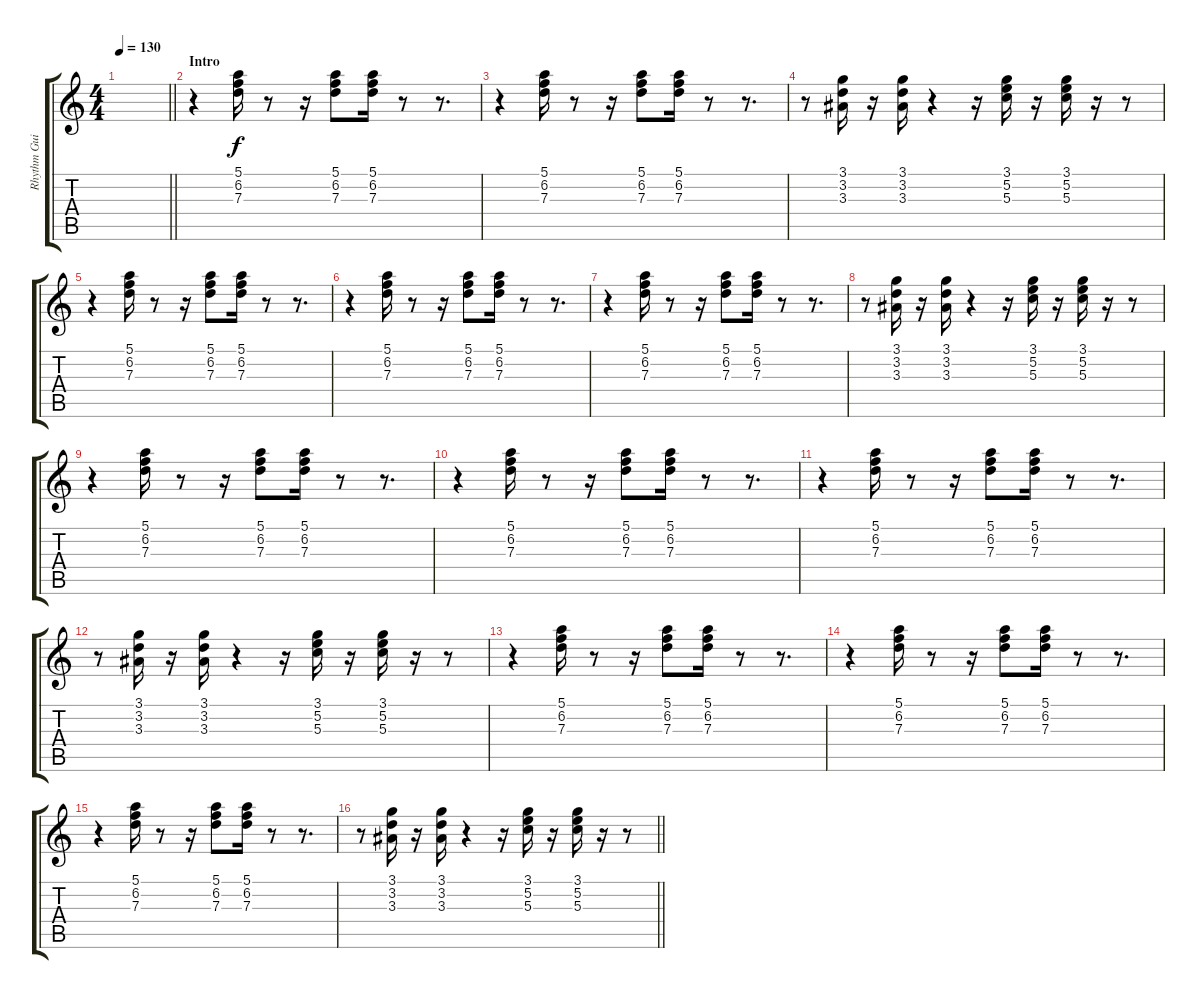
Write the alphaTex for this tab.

\track ("Rhythm Guitar" "Rhythm Gui") {instrument electricguitarclean}
\staff {score tabs}
\tuning (E4 B3 G3 D3 A2 E2) {hide}
\ts (4 4)
\tempo 130
\clef g2
\barLineRight lightlight
\ks c
|
\section ("" "Intro")
r.4 (5.1 6.2 7.3).16 r.8 r.16 (5.1 6.2 7.3).8 (5.1 6.2 7.3).16 r.8 r.8{d} |
r.4 (5.1 6.2 7.3).16 r.8 r.16 (5.1 6.2 7.3).8 (5.1 6.2 7.3).16 r.8 r.8{d} |
r.8 (3.1 3.2 3.3).16 r.16 (3.1 3.2 3.3).16 r.4 r.16 (3.1 5.2 5.3).16 r.16 (3.1 5.2 5.3).16 r.16 r.8 |
r.4 (5.1 6.2 7.3).16 r.8 r.16 (5.1 6.2 7.3).8 (5.1 6.2 7.3).16 r.8 r.8{d} |
r.4 (5.1 6.2 7.3).16 r.8 r.16 (5.1 6.2 7.3).8 (5.1 6.2 7.3).16 r.8 r.8{d} |
r.4 (5.1 6.2 7.3).16 r.8 r.16 (5.1 6.2 7.3).8 (5.1 6.2 7.3).16 r.8 r.8{d} |
r.8 (3.1 3.2 3.3).16 r.16 (3.1 3.2 3.3).16 r.4 r.16 (3.1 5.2 5.3).16 r.16 (3.1 5.2 5.3).16 r.16 r.8 |
r.4 (5.1 6.2 7.3).16 r.8 r.16 (5.1 6.2 7.3).8 (5.1 6.2 7.3).16 r.8 r.8{d} |
r.4 (5.1 6.2 7.3).16 r.8 r.16 (5.1 6.2 7.3).8 (5.1 6.2 7.3).16 r.8 r.8{d} |
r.4 (5.1 6.2 7.3).16 r.8 r.16 (5.1 6.2 7.3).8 (5.1 6.2 7.3).16 r.8 r.8{d} |
r.8 (3.1 3.2 3.3).16 r.16 (3.1 3.2 3.3).16 r.4 r.16 (3.1 5.2 5.3).16 r.16 (3.1 5.2 5.3).16 r.16 r.8 |
r.4 (5.1 6.2 7.3).16 r.8 r.16 (5.1 6.2 7.3).8 (5.1 6.2 7.3).16 r.8 r.8{d} |
r.4 (5.1 6.2 7.3).16 r.8 r.16 (5.1 6.2 7.3).8 (5.1 6.2 7.3).16 r.8 r.8{d} |
r.4 (5.1 6.2 7.3).16 r.8 r.16 (5.1 6.2 7.3).8 (5.1 6.2 7.3).16 r.8 r.8{d} |
\barLineRight lightlight
r.8 (3.1 3.2 3.3).16 r.16 (3.1 3.2 3.3).16 r.4 r.16 (3.1 5.2 5.3).16 r.16 (3.1 5.2 5.3).16 r.16 r.8
